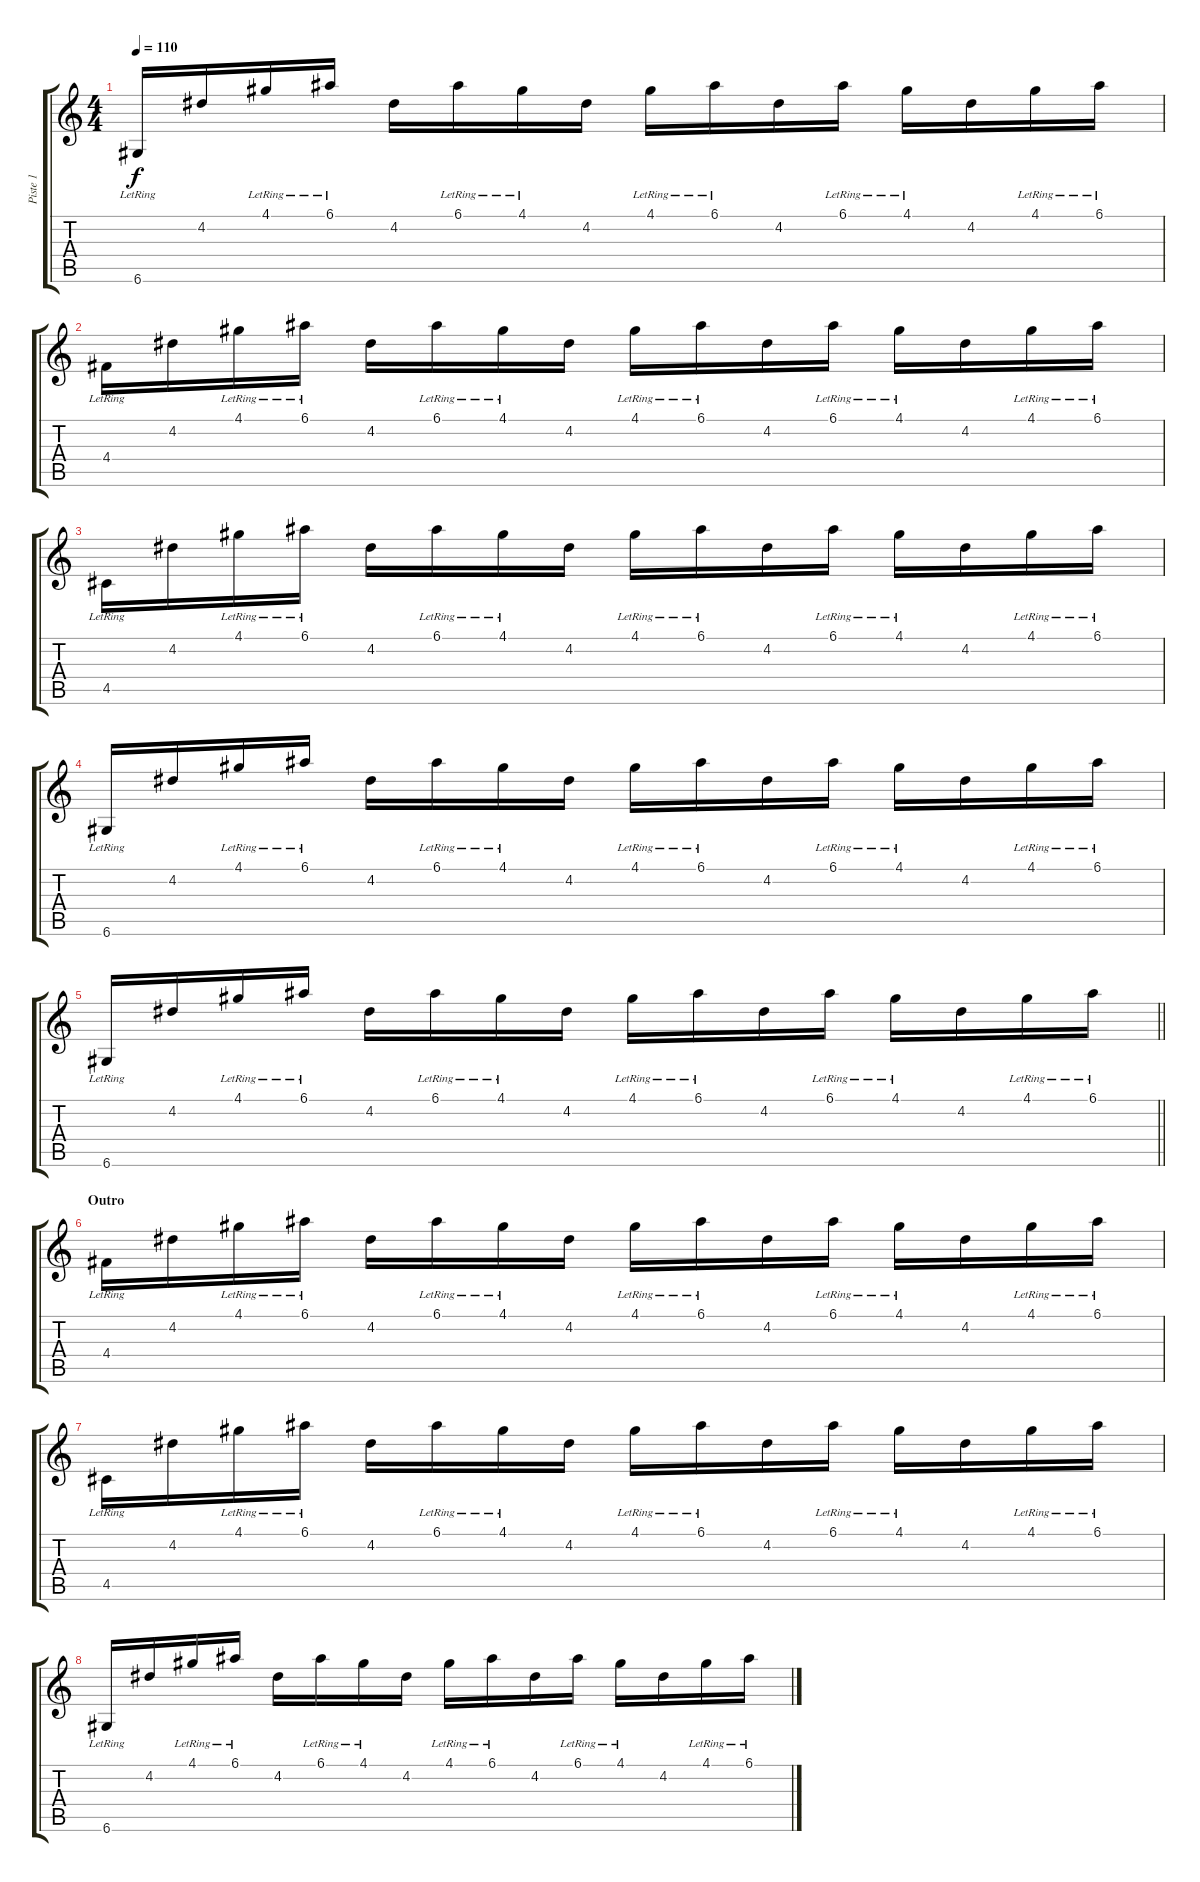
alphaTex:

\track ("Piste 1" "Piste 1") {instrument overdrivenguitar}
\staff {score tabs}
\tuning (E4 B3 G3 D3 A2 D2) {hide}
\ts (4 4)
\tempo 110
\clef g2
\ks c
6.6{lr}.16{dy f} 4.2.16 4.1{lr}.16 6.1{lr}.16 4.2.16 6.1{lr}.16 4.1{lr}.16 4.2.16 4.1{lr}.16 6.1{lr}.16 4.2.16 6.1{lr}.16 4.1{lr}.16 4.2.16 4.1{lr}.16 6.1{lr}.16 |
4.4{lr}.16 4.2.16 4.1{lr}.16 6.1{lr}.16 4.2.16 6.1{lr}.16 4.1{lr}.16 4.2.16 4.1{lr}.16 6.1{lr}.16 4.2.16 6.1{lr}.16 4.1{lr}.16 4.2.16 4.1{lr}.16 6.1{lr}.16 |
4.5{lr}.16 4.2.16 4.1{lr}.16 6.1{lr}.16 4.2.16 6.1{lr}.16 4.1{lr}.16 4.2.16 4.1{lr}.16 6.1{lr}.16 4.2.16 6.1{lr}.16 4.1{lr}.16 4.2.16 4.1{lr}.16 6.1{lr}.16 |
6.6{lr}.16 4.2.16 4.1{lr}.16 6.1{lr}.16 4.2.16 6.1{lr}.16 4.1{lr}.16 4.2.16 4.1{lr}.16 6.1{lr}.16 4.2.16 6.1{lr}.16 4.1{lr}.16 4.2.16 4.1{lr}.16 6.1{lr}.16 |
\barLineRight lightlight
6.6{lr}.16 4.2.16 4.1{lr}.16 6.1{lr}.16 4.2.16 6.1{lr}.16 4.1{lr}.16 4.2.16 4.1{lr}.16 6.1{lr}.16 4.2.16 6.1{lr}.16 4.1{lr}.16 4.2.16 4.1{lr}.16 6.1{lr}.16 |
\section ("" "Outro")
4.4{lr}.16 4.2.16 4.1{lr}.16 6.1{lr}.16 4.2.16 6.1{lr}.16 4.1{lr}.16 4.2.16 4.1{lr}.16 6.1{lr}.16 4.2.16 6.1{lr}.16 4.1{lr}.16 4.2.16 4.1{lr}.16 6.1{lr}.16 |
4.5{lr}.16 4.2.16 4.1{lr}.16 6.1{lr}.16 4.2.16 6.1{lr}.16 4.1{lr}.16 4.2.16 4.1{lr}.16 6.1{lr}.16 4.2.16 6.1{lr}.16 4.1{lr}.16 4.2.16 4.1{lr}.16 6.1{lr}.16 |
6.6{lr}.16 4.2.16 4.1{lr}.16 6.1{lr}.16 4.2.16 6.1{lr}.16 4.1{lr}.16 4.2.16 4.1{lr}.16 6.1{lr}.16 4.2.16 6.1{lr}.16 4.1{lr}.16 4.2.16 4.1{lr}.16 6.1{lr}.16
